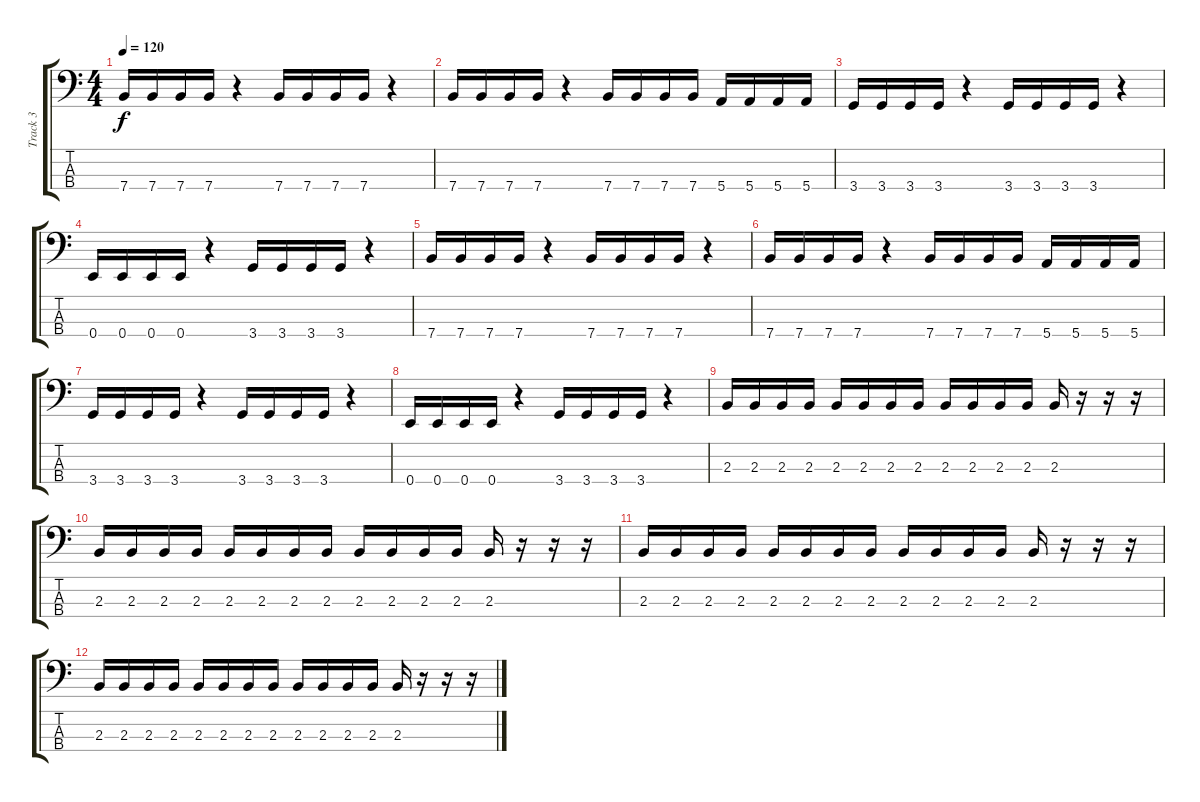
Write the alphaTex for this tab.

\track ("Track 3" "Track 3") {instrument fretlessbass}
\staff {score tabs}
\tuning (G2 D2 A1 E1) {hide}
\ts (4 4)
\tempo 120
\clef f4
\ks c
7.4.16{dy f} 7.4.16 7.4.16 7.4.16 r.4 7.4.16 7.4.16 7.4.16 7.4.16 r.4 |
7.4.16 7.4.16 7.4.16 7.4.16 r.4 7.4.16 7.4.16 7.4.16 7.4.16 5.4.16 5.4.16 5.4.16 5.4.16 |
3.4.16 3.4.16 3.4.16 3.4.16 r.4 3.4.16 3.4.16 3.4.16 3.4.16 r.4 |
0.4.16 0.4.16 0.4.16 0.4.16 r.4 3.4.16 3.4.16 3.4.16 3.4.16 r.4 |
7.4.16 7.4.16 7.4.16 7.4.16 r.4 7.4.16 7.4.16 7.4.16 7.4.16 r.4 |
7.4.16 7.4.16 7.4.16 7.4.16 r.4 7.4.16 7.4.16 7.4.16 7.4.16 5.4.16 5.4.16 5.4.16 5.4.16 |
3.4.16 3.4.16 3.4.16 3.4.16 r.4 3.4.16 3.4.16 3.4.16 3.4.16 r.4 |
0.4.16 0.4.16 0.4.16 0.4.16 r.4 3.4.16 3.4.16 3.4.16 3.4.16 r.4 |
2.3.16 2.3.16 2.3.16 2.3.16 2.3.16 2.3.16 2.3.16 2.3.16 2.3.16 2.3.16 2.3.16 2.3.16 2.3.16 r.16 r.16 r.16 |
2.3.16 2.3.16 2.3.16 2.3.16 2.3.16 2.3.16 2.3.16 2.3.16 2.3.16 2.3.16 2.3.16 2.3.16 2.3.16 r.16 r.16 r.16 |
2.3.16 2.3.16 2.3.16 2.3.16 2.3.16 2.3.16 2.3.16 2.3.16 2.3.16 2.3.16 2.3.16 2.3.16 2.3.16 r.16 r.16 r.16 |
2.3.16 2.3.16 2.3.16 2.3.16 2.3.16 2.3.16 2.3.16 2.3.16 2.3.16 2.3.16 2.3.16 2.3.16 2.3.16 r.16 r.16 r.16
